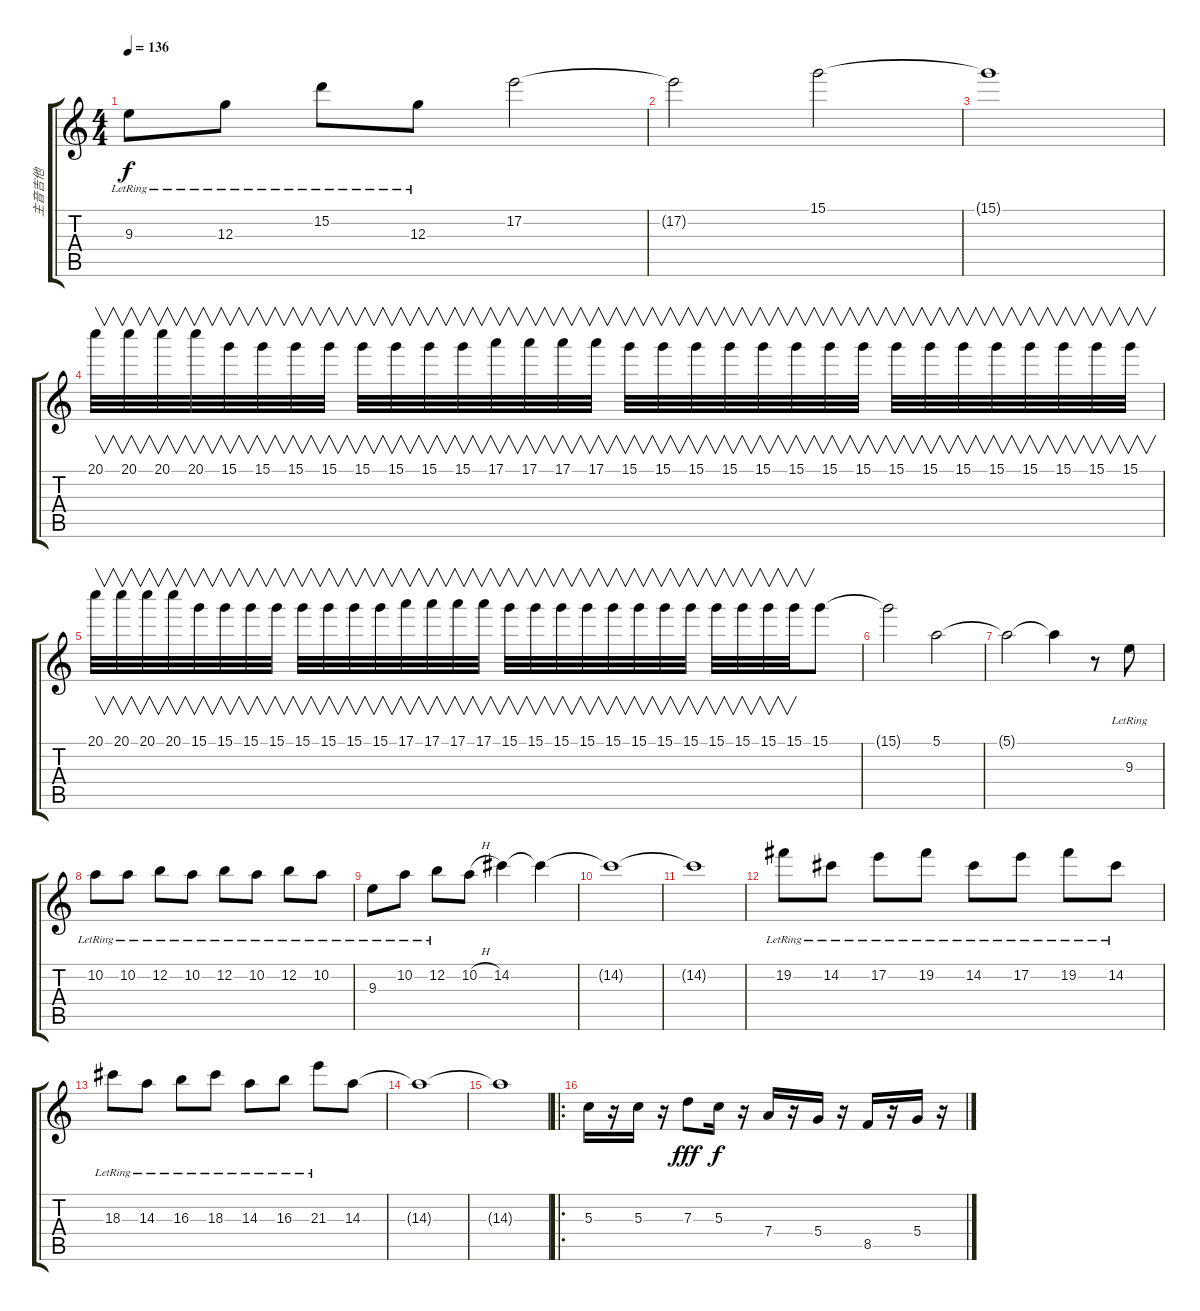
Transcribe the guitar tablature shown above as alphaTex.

\track ("主音吉他" "主音吉他") {instrument overdrivenguitar}
\staff {score tabs}
\tuning (E4 B3 G3 D3 A2 E2) {hide}
\ts (4 4)
\tempo 136
\clef g2
\ks c
9.3{lr}.8{dy f} 12.3{lr}.8 15.2{lr}.8 12.3{lr}.8 17.2.2 |
17.2{t}.2 15.1.2 |
15.1{t}.1 |
20.1.32{v} 20.1.32{v} 20.1.32{v} 20.1.32{v} 15.1.32{v} 15.1.32{v} 15.1.32{v} 15.1.32{v} 15.1.32{v} 15.1.32{v} 15.1.32{v} 15.1.32{v} 17.1.32{v} 17.1.32{v} 17.1.32{v} 17.1.32{v} 15.1.32{v} 15.1.32{v} 15.1.32{v} 15.1.32{v} 15.1.32{v} 15.1.32{v} 15.1.32{v} 15.1.32{v} 15.1.32{v} 15.1.32{v} 15.1.32{v} 15.1.32{v} 15.1.32{v} 15.1.32{v} 15.1.32{v} 15.1.32{v} |
20.1.32{v} 20.1.32{v} 20.1.32{v} 20.1.32{v} 15.1.32{v} 15.1.32{v} 15.1.32{v} 15.1.32{v} 15.1.32{v} 15.1.32{v} 15.1.32{v} 15.1.32{v} 17.1.32{v} 17.1.32{v} 17.1.32{v} 17.1.32{v} 15.1.32{v} 15.1.32{v} 15.1.32{v} 15.1.32{v} 15.1.32{v} 15.1.32{v} 15.1.32{v} 15.1.32{v} 15.1.32{v} 15.1.32{v} 15.1.32{v} 15.1.32{v} 15.1.8 |
15.1{t}.2 5.1.2 |
5.1{t}.2 5.1{t}.4 r.8 9.3{lr}.8 |
10.2{lr}.8 10.2{lr}.8 12.2{lr}.8 10.2{lr}.8 12.2{lr}.8 10.2{lr}.8 12.2{lr}.8 10.2{lr}.8 |
9.3{lr}.8 10.2{lr}.8 12.2{lr}.8 10.2{h}.8 14.2.4 14.2{t}.4 |
14.2{t}.1{volume 8} |
14.2{t}.1 |
19.2{lr}.8{volume 14} 14.2{lr}.8 17.2{lr}.8 19.2{lr}.8 14.2{lr}.8 17.2{lr}.8 19.2{lr}.8 14.2{lr}.8 |
18.3{lr}.8 14.3{lr}.8 16.3{lr}.8 18.3{lr}.8 14.3{lr}.8 16.3{lr}.8 21.3{lr}.8 14.3.8 |
14.3{t}.1{volume 6} |
14.3{t}.1 |
\ro
5.3.16{volume 14} r.16 5.3.16 r.16 7.3.8{dy fff} 5.3.16{dy f} r.16 7.4.16 r.16 5.4.16 r.16 8.5.16 r.16 5.4.16 r.16
